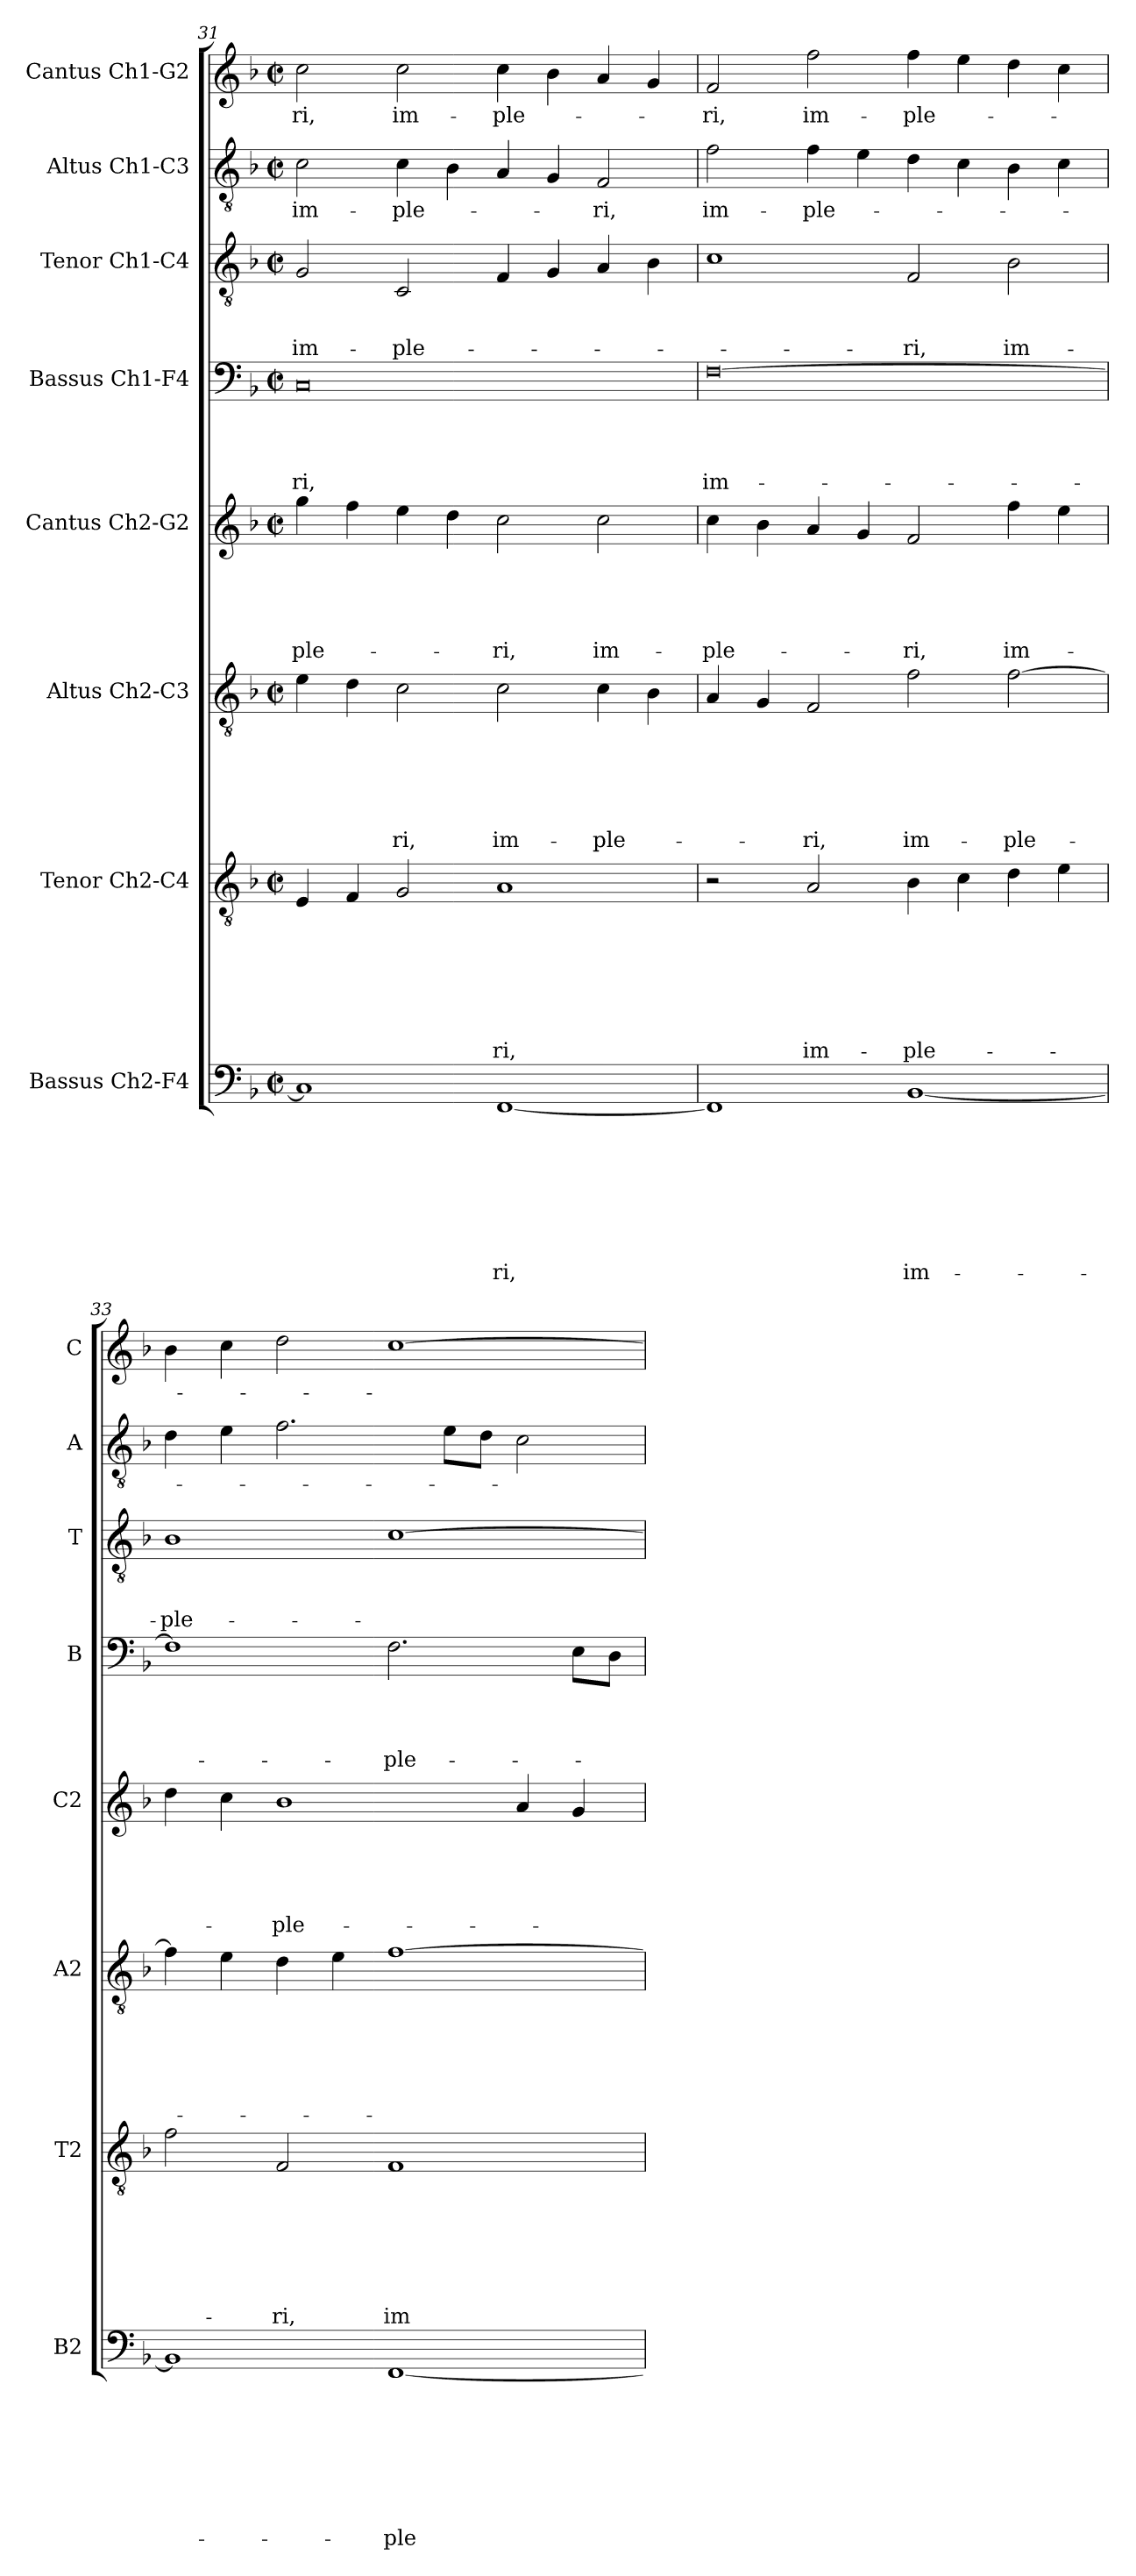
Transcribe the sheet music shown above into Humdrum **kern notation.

**kern	**text	**text	**text	**text	**text	**text	**text	**text	**kern	**text	**text	**text	**text	**text	**text	**text	**kern	**text	**text	**text	**text	**text	**text	**kern	**text	**text	**text	**text	**text	**kern	**text	**text	**text	**text	**kern	**text	**text	**text	**kern	**text	**kern	**text
*part8	*part8	*part8	*part8	*part8	*part8	*part8	*part8	*part8	*part7	*part7	*part7	*part7	*part7	*part7	*part7	*part7	*part6	*part6	*part6	*part6	*part6	*part6	*part6	*part5	*part5	*part5	*part5	*part5	*part5	*part4	*part4	*part4	*part4	*part4	*part3	*part3	*part3	*part3	*part2	*part2	*part1	*part1
*staff8	*staff8	*staff8	*staff8	*staff8	*staff8	*staff8	*staff8	*staff8	*staff7	*staff7	*staff7	*staff7	*staff7	*staff7	*staff7	*staff7	*staff6	*staff6	*staff6	*staff6	*staff6	*staff6	*staff6	*staff5	*staff5	*staff5	*staff5	*staff5	*staff5	*staff4	*staff4	*staff4	*staff4	*staff4	*staff3	*staff3	*staff3	*staff3	*staff2	*staff2	*staff1	*staff1
*I"Bassus Ch2-F4	*	*	*	*	*	*	*	*	*I"Tenor Ch2-C4	*	*	*	*	*	*	*	*I"Altus Ch2-C3	*	*	*	*	*	*	*I"Cantus Ch2-G2	*	*	*	*	*	*I"Bassus Ch1-F4	*	*	*	*	*I"Tenor Ch1-C4	*	*	*	*I"Altus Ch1-C3	*	*I"Cantus Ch1-G2	*
*I'B2	*	*	*	*	*	*	*	*	*I'T2	*	*	*	*	*	*	*	*I'A2	*	*	*	*	*	*	*I'C2	*	*	*	*	*	*I'B	*	*	*	*	*I'T	*	*	*	*I'A	*	*I'C	*
*clefF4	*	*	*	*	*	*	*	*	*clefGv2	*	*	*	*	*	*	*	*clefGv2	*	*	*	*	*	*	*clefG2	*	*	*	*	*	*clefF4	*	*	*	*	*clefGv2	*	*	*	*clefGv2	*	*clefG2	*
*k[b-]	*	*	*	*	*	*	*	*	*k[b-]	*	*	*	*	*	*	*	*k[b-]	*	*	*	*	*	*	*k[b-]	*	*	*	*	*	*k[b-]	*	*	*	*	*k[b-]	*	*	*	*k[b-]	*	*k[b-]	*
*F:	*	*	*	*	*	*	*	*	*F:	*	*	*	*	*	*	*	*F:	*	*	*	*	*	*	*F:	*	*	*	*	*	*F:	*	*	*	*	*F:	*	*	*	*F:	*	*F:	*
*M2/2	*	*	*	*	*	*	*	*	*M2/2	*	*	*	*	*	*	*	*M2/2	*	*	*	*	*	*	*M2/2	*	*	*	*	*	*M2/2	*	*	*	*	*M2/2	*	*	*	*M2/2	*	*M2/2	*
*met(c|)	*	*	*	*	*	*	*	*	*met(c|)	*	*	*	*	*	*	*	*met(c|)	*	*	*	*	*	*	*met(c|)	*	*	*	*	*	*met(c|)	*	*	*	*	*met(c|)	*	*	*	*met(c|)	*	*met(c|)	*
=31	=31	=31	=31	=31	=31	=31	=31	=31	=31	=31	=31	=31	=31	=31	=31	=31	=31	=31	=31	=31	=31	=31	=31	=31	=31	=31	=31	=31	=31	=31	=31	=31	=31	=31	=31	=31	=31	=31	=31	=31	=31	=31
!	!	!	!	!	!	!	!	!	!	!	!	!	!	!	!	!	!	!	!	!	!	!	!	!	!	!	!	!	!LO:LY:b	!	!	!	!	!LO:LY:b	!	!	!	!LO:LY:b	!	!LO:LY:b	!	!LO:LY:b
1C]	.	.	.	.	.	.	.	.	4E/	.	.	.	.	.	.	.	4e\	.	.	.	.	.	.	4gg\	.	.	.	.	-ple-	0C	.	.	.	-ri,	2G/	.	.	im-	2c\	im-	2cc\	-ri,
.	.	.	.	.	.	.	.	.	4F/	.	.	.	.	.	.	.	4d\	.	.	.	.	.	.	4ff\	.	.	.	.	.	.	.	.	.	.	.	.	.	.	.	.	.	.
!	!	!	!	!	!	!	!	!	!	!	!	!	!	!	!	!	!	!	!	!	!	!	!LO:LY:b	!	!	!	!	!	!	!	!	!	!	!	!	!	!	!LO:LY:b	!	!LO:LY:b	!	!LO:LY:b
.	.	.	.	.	.	.	.	.	2G/	.	.	.	.	.	.	.	2c\	.	.	.	.	.	-ri,	4ee\	.	.	.	.	.	.	.	.	.	.	2C/	.	.	-ple-	4c\	-ple-	2cc\	im-
.	.	.	.	.	.	.	.	.	.	.	.	.	.	.	.	.	.	.	.	.	.	.	.	4dd\	.	.	.	.	.	.	.	.	.	.	.	.	.	.	4B-\	.	.	.
!	!	!	!	!	!	!	!	!LO:LY:b	!	!	!	!	!	!	!	!LO:LY:b	!	!	!	!	!	!	!LO:LY:b	!	!	!	!	!	!LO:LY:b	!	!	!	!	!	!	!	!	!	!	!	!	!LO:LY:b
[1FF	.	.	.	.	.	.	.	-ri,	1A	.	.	.	.	.	.	-ri,	2c\	.	.	.	.	.	im-	2cc\	.	.	.	.	-ri,	.	.	.	.	.	4F/	.	.	.	4A/	.	4cc\	-ple-
.	.	.	.	.	.	.	.	.	.	.	.	.	.	.	.	.	.	.	.	.	.	.	.	.	.	.	.	.	.	.	.	.	.	.	4G/	.	.	.	4G/	.	4b-\	.
!	!	!	!	!	!	!	!	!	!	!	!	!	!	!	!	!	!	!	!	!	!	!	!LO:LY:b	!	!	!	!	!	!LO:LY:b	!	!	!	!	!	!	!	!	!	!	!LO:LY:b	!	!
.	.	.	.	.	.	.	.	.	.	.	.	.	.	.	.	.	4c\	.	.	.	.	.	-ple-	2cc\	.	.	.	.	im-	.	.	.	.	.	4A/	.	.	.	2F/	-ri,	4a/	.
.	.	.	.	.	.	.	.	.	.	.	.	.	.	.	.	.	4B-\	.	.	.	.	.	.	.	.	.	.	.	.	.	.	.	.	.	4B-\	.	.	.	.	.	4g/	.
=32	=32	=32	=32	=32	=32	=32	=32	=32	=32	=32	=32	=32	=32	=32	=32	=32	=32	=32	=32	=32	=32	=32	=32	=32	=32	=32	=32	=32	=32	=32	=32	=32	=32	=32	=32	=32	=32	=32	=32	=32	=32	=32
!	!	!	!	!	!	!	!	!	!	!	!	!	!	!	!	!	!	!	!	!	!	!	!	!	!	!	!	!	!LO:LY:b	!	!	!	!	!LO:LY:b	!	!	!	!	!	!LO:LY:b	!	!LO:LY:b
1FF]	.	.	.	.	.	.	.	.	2r	.	.	.	.	.	.	.	4A/	.	.	.	.	.	.	4cc\	.	.	.	.	-ple-	[0F	.	.	.	im-	1c	.	.	.	2f\	im-	2f/	-ri,
.	.	.	.	.	.	.	.	.	.	.	.	.	.	.	.	.	4G/	.	.	.	.	.	.	4b-\	.	.	.	.	.	.	.	.	.	.	.	.	.	.	.	.	.	.
!	!	!	!	!	!	!	!	!	!	!	!	!	!	!	!	!LO:LY:b	!	!	!	!	!	!	!LO:LY:b	!	!	!	!	!	!	!	!	!	!	!	!	!	!	!	!	!LO:LY:b	!	!LO:LY:b
.	.	.	.	.	.	.	.	.	2A/	.	.	.	.	.	.	im-	2F/	.	.	.	.	.	-ri,	4a/	.	.	.	.	.	.	.	.	.	.	.	.	.	.	4f\	-ple-	2ff\	im-
.	.	.	.	.	.	.	.	.	.	.	.	.	.	.	.	.	.	.	.	.	.	.	.	4g/	.	.	.	.	.	.	.	.	.	.	.	.	.	.	4e\	.	.	.
!	!	!	!	!	!	!	!	!LO:LY:b	!	!	!	!	!	!	!	!LO:LY:b	!	!	!	!	!	!	!LO:LY:b	!	!	!	!	!	!LO:LY:b	!	!	!	!	!	!	!	!	!LO:LY:b	!	!	!	!LO:LY:b
[1BB-	.	.	.	.	.	.	.	im-	4B-\	.	.	.	.	.	.	-ple-	2f\	.	.	.	.	.	im-	2f/	.	.	.	.	-ri,	.	.	.	.	.	2F/	.	.	-ri,	4d\	.	4ff\	-ple-
.	.	.	.	.	.	.	.	.	4c\	.	.	.	.	.	.	.	.	.	.	.	.	.	.	.	.	.	.	.	.	.	.	.	.	.	.	.	.	.	4c\	.	4ee\	.
!	!	!	!	!	!	!	!	!	!	!	!	!	!	!	!	!	!	!	!	!	!	!	!LO:LY:b	!	!	!	!	!	!LO:LY:b	!	!	!	!	!	!	!	!	!LO:LY:b	!	!	!	!
.	.	.	.	.	.	.	.	.	4d\	.	.	.	.	.	.	.	[2f\	.	.	.	.	.	-ple-	4ff\	.	.	.	.	im-	.	.	.	.	.	2B-\	.	.	im-	4B-\	.	4dd\	.
.	.	.	.	.	.	.	.	.	4e\	.	.	.	.	.	.	.	.	.	.	.	.	.	.	4ee\	.	.	.	.	.	.	.	.	.	.	.	.	.	.	4c\	.	4cc\	.
=33	=33	=33	=33	=33	=33	=33	=33	=33	=33	=33	=33	=33	=33	=33	=33	=33	=33	=33	=33	=33	=33	=33	=33	=33	=33	=33	=33	=33	=33	=33	=33	=33	=33	=33	=33	=33	=33	=33	=33	=33	=33	=33
!	!	!	!	!	!	!	!	!	!	!	!	!	!	!	!	!	!	!	!	!	!	!	!	!	!	!	!	!	!	!	!	!	!	!	!	!	!	!LO:LY:b	!	!	!	!
1BB-]	.	.	.	.	.	.	.	.	2f\	.	.	.	.	.	.	.	4f\]	.	.	.	.	.	.	4dd\	.	.	.	.	.	1F]	.	.	.	.	1B-	.	.	-ple-	4d\	.	4b-\	.
.	.	.	.	.	.	.	.	.	.	.	.	.	.	.	.	.	4e\	.	.	.	.	.	.	4cc\	.	.	.	.	.	.	.	.	.	.	.	.	.	.	4e\	.	4cc\	.
!	!	!	!	!	!	!	!	!	!	!	!	!	!	!	!	!LO:LY:b	!	!	!	!	!	!	!	!	!	!	!	!	!LO:LY:b	!	!	!	!	!	!	!	!	!	!	!	!	!
.	.	.	.	.	.	.	.	.	2F/	.	.	.	.	.	.	-ri,	4d\	.	.	.	.	.	.	1b-	.	.	.	.	-ple-	.	.	.	.	.	.	.	.	.	2.f\	.	2dd\	.
.	.	.	.	.	.	.	.	.	.	.	.	.	.	.	.	.	4e\	.	.	.	.	.	.	.	.	.	.	.	.	.	.	.	.	.	.	.	.	.	.	.	.	.
!	!	!	!	!	!	!	!	!LO:LY:b	!	!	!	!	!	!	!	!LO:LY:b	!	!	!	!	!	!	!	!	!	!	!	!	!	!	!	!	!	!LO:LY:b	!	!	!	!	!	!	!	!
[1FF	.	.	.	.	.	.	.	-ple-	1F	.	.	.	.	.	.	im-	[1f	.	.	.	.	.	.	.	.	.	.	.	.	2.F\	.	.	.	-ple-	[1c	.	.	.	.	.	[1cc	.
.	.	.	.	.	.	.	.	.	.	.	.	.	.	.	.	.	.	.	.	.	.	.	.	.	.	.	.	.	.	.	.	.	.	.	.	.	.	.	8e\L	.	.	.
.	.	.	.	.	.	.	.	.	.	.	.	.	.	.	.	.	.	.	.	.	.	.	.	.	.	.	.	.	.	.	.	.	.	.	.	.	.	.	8d\J	.	.	.
.	.	.	.	.	.	.	.	.	.	.	.	.	.	.	.	.	.	.	.	.	.	.	.	4a/	.	.	.	.	.	.	.	.	.	.	.	.	.	.	2c\	.	.	.
.	.	.	.	.	.	.	.	.	.	.	.	.	.	.	.	.	.	.	.	.	.	.	.	4g/	.	.	.	.	.	8E\L	.	.	.	.	.	.	.	.	.	.	.	.
.	.	.	.	.	.	.	.	.	.	.	.	.	.	.	.	.	.	.	.	.	.	.	.	.	.	.	.	.	.	8D\J	.	.	.	.	.	.	.	.	.	.	.	.
=	=	=	=	=	=	=	=	=	=	=	=	=	=	=	=	=	=	=	=	=	=	=	=	=	=	=	=	=	=	=	=	=	=	=	=	=	=	=	=	=	=	=
*-	*-	*-	*-	*-	*-	*-	*-	*-	*-	*-	*-	*-	*-	*-	*-	*-	*-	*-	*-	*-	*-	*-	*-	*-	*-	*-	*-	*-	*-	*-	*-	*-	*-	*-	*-	*-	*-	*-	*-	*-	*-	*-
